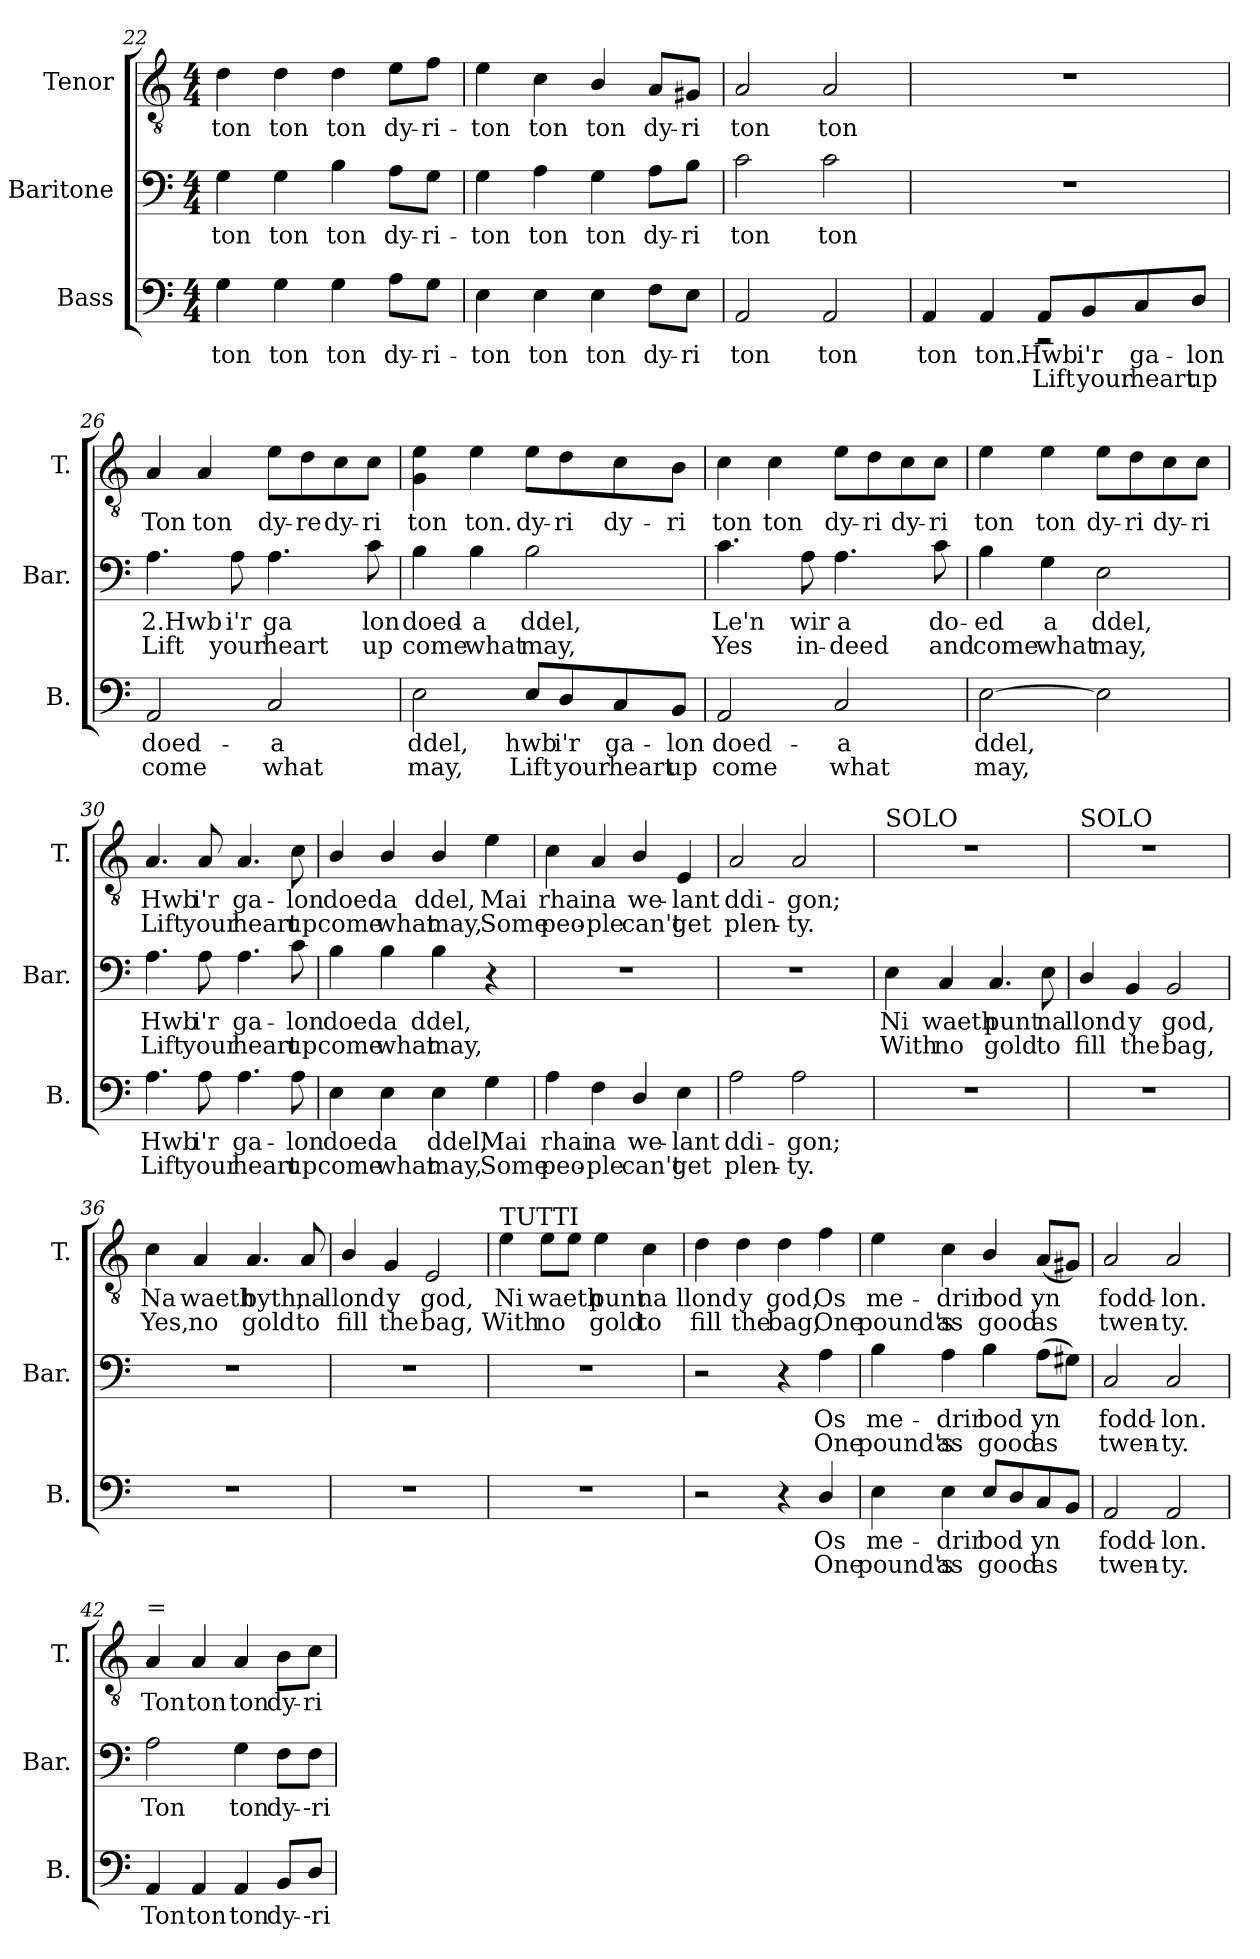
**kern	**text	**text	**kern	**text	**text	**kern	**text	**text
*part3	*part3	*part3	*part2	*part2	*part2	*part1	*part1	*part1
*staff3	*staff3	*staff3	*staff2	*staff2	*staff2	*staff1	*staff1	*staff1
*I"Bass	*	*	*I"Baritone	*	*	*I"Tenor	*	*
*I'B.	*	*	*I'Bar.	*	*	*I'T.	*	*
*clefF4	*	*	*clefF4	*	*	*clefGv2	*	*
*	*	*	*	*	*	*ITrd7c12	*	*
*k[]	*	*	*k[]	*	*	*k[]	*	*
*M4/4	*	*	*M4/4	*	*	*M4/4	*	*
=22	=22	=22	=22	=22	=22	=22	=22	=22
!	!LO:LY:b	!	!	!LO:LY:b	!	!	!LO:LY:b	!
4G\	ton	.	4G\	ton	.	4D\	ton	.
!	!LO:LY:b	!	!	!LO:LY:b	!	!	!LO:LY:b	!
4G\	ton	.	4G\	ton	.	4D\	ton	.
!	!LO:LY:b	!	!	!LO:LY:b	!	!	!LO:LY:b	!
4G\	ton	.	4B\	ton	.	4D\	ton	.
!	!LO:LY:b	!	!	!LO:LY:b	!	!	!LO:LY:b	!
8A\L	dy-	.	8A\L	dy-	.	8E\L	dy-	.
!	!LO:LY:b	!	!	!LO:LY:b	!	!	!LO:LY:b	!
8G\J	ri-	.	8G\J	ri-	.	8F\J	ri-	.
=23	=23	=23	=23	=23	=23	=23	=23	=23
!	!LO:LY:b	!	!	!LO:LY:b	!	!	!LO:LY:b	!
4E\	ton	.	4G\	ton	.	4E\	ton	.
!	!LO:LY:b	!	!	!LO:LY:b	!	!	!LO:LY:b	!
4E\	ton	.	4A\	ton	.	4C\	ton	.
!	!LO:LY:b	!	!	!LO:LY:b	!	!	!LO:LY:b	!
4E\	ton	.	4G\	ton	.	4BB/	ton	.
!	!LO:LY:b	!	!	!LO:LY:b	!	!	!LO:LY:b	!
8F\L	dy-	.	8A\L	dy-	.	8AA/L	dy-	.
!	!LO:LY:b	!	!	!LO:LY:b	!	!	!LO:LY:b	!
8E\J	ri	.	8B\J	ri	.	8GG#X/J	ri	.
=24	=24	=24	=24	=24	=24	=24	=24	=24
!	!LO:LY:b	!	!	!LO:LY:b	!	!	!LO:LY:b	!
2AA/	ton	.	2c\	ton	.	2AA/	ton	.
!	!LO:LY:b	!	!	!LO:LY:b	!	!	!LO:LY:b	!
2AA/	ton	.	2c\	ton	.	2AA/	ton	.
!!LO:LB:g=z
=25	=25	=25	=25	=25	=25	=25	=25	=25
!	!LO:LY:b	!	!	!	!	!	!	!
*^	*	*	*	*	*	*	*	*
4AA/	2ryy	ton	.	1r	.	.	1r	.	.
!	!	!LO:LY:b	!	!	!	!	!	!	!
4AA/	.	ton.	.	.	.	.	.	.	.
!	!	!LO:LY:b	!LO:LY:b	!	!	!	!	!	!
8AA/L	2r	Hwb	Lift	.	.	.	.	.	.
!	!	!LO:LY:b	!LO:LY:b	!	!	!	!	!	!
8BB/	.	i'r	your	.	.	.	.	.	.
!	!	!LO:LY:b	!LO:LY:b	!	!	!	!	!	!
8C/	.	ga-	heart	.	.	.	.	.	.
!	!	!LO:LY:b	!LO:LY:b	!	!	!	!	!	!
8D/J	.	-lon	up	.	.	.	.	.	.
*v	*v	*	*	*	*	*	*	*	*
=26	=26	=26	=26	=26	=26	=26	=26	=26
!	!LO:LY:b	!LO:LY:b	!	!LO:LY:b	!LO:LY:b	!	!LO:LY:b	!
2AA/	doed-	come	4.A\	2.Hwb	Lift	4AA/	Ton	.
!	!	!	!	!	!	!	!LO:LY:b	!
.	.	.	.	.	.	4AA/	ton	.
!	!	!	!	!LO:LY:b	!LO:LY:b	!	!	!
.	.	.	8A\	i'r	your	.	.	.
!	!LO:LY:b	!LO:LY:b	!	!LO:LY:b	!LO:LY:b	!	!LO:LY:b	!
2C/	-a	what	4.A\	ga	heart	8E\L	dy-	.
!	!	!	!	!	!	!	!LO:LY:b	!
.	.	.	.	.	.	8D\	-re	.
!	!	!	!	!	!	!	!LO:LY:b	!
.	.	.	.	.	.	8C\	dy-	.
!	!	!	!	!LO:LY:b	!LO:LY:b	!	!LO:LY:b	!
.	.	.	8c\	lon	up	8C\J	-ri	.
=27	=27	=27	=27	=27	=27	=27	=27	=27
!	!LO:LY:b	!LO:LY:b	!	!LO:LY:b	!LO:LY:b	!	!LO:LY:b	!
2E\	ddel,	may,	4B\	doed-	come	4GG\ 4E\	ton	.
!	!	!	!	!LO:LY:b	!LO:LY:b	!	!LO:LY:b	!
.	.	.	4B\	-a	what	4E\	ton.	.
!	!LO:LY:b	!LO:LY:b	!	!LO:LY:b	!LO:LY:b	!	!LO:LY:b	!
8E/L	hwb	Lift	2B\	ddel,	may,	8E\L	dy-	.
!	!LO:LY:b	!LO:LY:b	!	!	!	!	!LO:LY:b	!
8D/	i'r	your	.	.	.	8D\	-ri	.
!	!LO:LY:b	!LO:LY:b	!	!	!	!	!LO:LY:b	!
8C/	ga-	heart	.	.	.	8C\	dy-	.
!	!LO:LY:b	!LO:LY:b	!	!	!	!	!LO:LY:b	!
8BB/J	-lon	up	.	.	.	8BB\J	-ri	.
=28	=28	=28	=28	=28	=28	=28	=28	=28
!	!LO:LY:b	!LO:LY:b	!	!LO:LY:b	!LO:LY:b	!	!LO:LY:b	!
2AA/	doed-	come	4.c\	Le'n	Yes	4C\	ton	.
!	!	!	!	!	!	!	!LO:LY:b	!
.	.	.	.	.	.	4C\	ton	.
!	!	!	!	!LO:LY:b	!LO:LY:b	!	!	!
.	.	.	8A\	wir	in-	.	.	.
!	!LO:LY:b	!LO:LY:b	!	!LO:LY:b	!LO:LY:b	!	!LO:LY:b	!
2C/	-a	what	4.A\	a	-deed	8E\L	dy-	.
!	!	!	!	!	!	!	!LO:LY:b	!
.	.	.	.	.	.	8D\	-ri	.
!	!	!	!	!	!	!	!LO:LY:b	!
.	.	.	.	.	.	8C\	dy-	.
!	!	!	!	!LO:LY:b	!LO:LY:b	!	!LO:LY:b	!
.	.	.	8c\	do-	and	8C\J	-ri	.
=29	=29	=29	=29	=29	=29	=29	=29	=29
!	!LO:LY:b	!LO:LY:b	!	!LO:LY:b	!LO:LY:b	!	!LO:LY:b	!
[2E\	ddel,	may,	4B\	-ed	come	4E\	ton	.
!	!	!	!	!LO:LY:b	!LO:LY:b	!	!LO:LY:b	!
.	.	.	4G\	a	what	4E\	ton	.
!	!	!	!	!LO:LY:b	!LO:LY:b	!	!LO:LY:b	!
2E\]	.	.	2E\	ddel,	may,	8E\L	dy-	.
!	!	!	!	!	!	!	!LO:LY:b	!
.	.	.	.	.	.	8D\	-ri	.
!	!	!	!	!	!	!	!LO:LY:b	!
.	.	.	.	.	.	8C\	dy-	.
!	!	!	!	!	!	!	!LO:LY:b	!
.	.	.	.	.	.	8C\J	-ri	.
=30	=30	=30	=30	=30	=30	=30	=30	=30
!	!LO:LY:b	!LO:LY:b	!	!LO:LY:b	!LO:LY:b	!	!LO:LY:b	!LO:LY:b
4.A\	Hwb	Lift	4.A\	Hwb	Lift	4.AA/	Hwb	Lift
!	!LO:LY:b	!LO:LY:b	!	!LO:LY:b	!LO:LY:b	!	!LO:LY:b	!LO:LY:b
8A\	i'r	your	8A\	i'r	your	8AA/	i'r	your
!	!LO:LY:b	!LO:LY:b	!	!LO:LY:b	!LO:LY:b	!	!LO:LY:b	!LO:LY:b
4.A\	ga-	heart	4.A\	ga-	heart	4.AA/	ga-	heart
!	!LO:LY:b	!LO:LY:b	!	!LO:LY:b	!LO:LY:b	!	!LO:LY:b	!LO:LY:b
8A\	-lon	up	8c\	-lon	up	8C\	-lon	up
!!LO:PB:g=z
=31	=31	=31	=31	=31	=31	=31	=31	=31
!	!LO:LY:b	!LO:LY:b	!	!LO:LY:b	!LO:LY:b	!	!LO:LY:b	!LO:LY:b
4E\	doed	come	4B\	doed	come	4BB/	doed	come
!	!LO:LY:b	!LO:LY:b	!	!LO:LY:b	!LO:LY:b	!	!LO:LY:b	!LO:LY:b
4E\	a	what	4B\	a	what	4BB/	a	what
!	!LO:LY:b	!LO:LY:b	!	!LO:LY:b	!LO:LY:b	!	!LO:LY:b	!LO:LY:b
4E\	ddel,	may,	4B\	ddel,	may,	4BB/	ddel,	may,
!	!LO:LY:b	!LO:LY:b	!	!	!	!	!LO:LY:b	!LO:LY:b
4G\	Mai	Some	4r	.	.	4E\	Mai	Some
=32	=32	=32	=32	=32	=32	=32	=32	=32
!	!LO:LY:b	!LO:LY:b	!	!	!	!	!LO:LY:b	!LO:LY:b
4A\	rhai	peo-	1r	.	.	4C\	rhai	peo-
!	!LO:LY:b	!LO:LY:b	!	!	!	!	!LO:LY:b	!LO:LY:b
4F\	na	-ple	.	.	.	4AA/	na	-ple
!	!LO:LY:b	!LO:LY:b	!	!	!	!	!LO:LY:b	!LO:LY:b
4D/	we-	can't	.	.	.	4BB/	we-	can't
!	!LO:LY:b	!LO:LY:b	!	!	!	!	!LO:LY:b	!LO:LY:b
4E\	-lant	get	.	.	.	4EE/	-lant	get
=33	=33	=33	=33	=33	=33	=33	=33	=33
!	!LO:LY:b	!LO:LY:b	!	!	!	!	!LO:LY:b	!LO:LY:b
2A\	ddi-	plen-	1r	.	.	2AA/	ddi-	plen-
!	!LO:LY:b	!LO:LY:b	!	!	!	!	!LO:LY:b	!LO:LY:b
2A\	-gon;	-ty.	.	.	.	2AA/	-gon;	-ty.
=34	=34	=34	=34	=34	=34	=34	=34	=34
!	!	!	!	!	!	!LO:TX:a:t=SOLO	!	!
!	!	!	!	!LO:LY:b	!LO:LY:b	!	!	!
1r	.	.	4E\	Ni	With	1r	.	.
!	!	!	!	!LO:LY:b	!LO:LY:b	!	!	!
.	.	.	4C/	waeth	no	.	.	.
!	!	!	!	!LO:LY:b	!LO:LY:b	!	!	!
.	.	.	4.C/	punt	gold	.	.	.
!	!	!	!	!LO:LY:b	!LO:LY:b	!	!	!
.	.	.	8E\	na	to	.	.	.
=35	=35	=35	=35	=35	=35	=35	=35	=35
!	!	!	!	!	!	!LO:TX:a:t=SOLO	!	!
!	!	!	!	!LO:LY:b	!LO:LY:b	!	!	!
1r	.	.	4D/	llond	fill	1r	.	.
!	!	!	!	!LO:LY:b	!LO:LY:b	!	!	!
.	.	.	4BB/	y	the	.	.	.
!	!	!	!	!LO:LY:b	!LO:LY:b	!	!	!
.	.	.	2BB/	god,	bag,	.	.	.
=36	=36	=36	=36	=36	=36	=36	=36	=36
!	!	!	!	!	!	!	!LO:LY:b	!LO:LY:b
1r	.	.	1r	.	.	4C\	Na	Yes,
!	!	!	!	!	!	!	!LO:LY:b	!LO:LY:b
.	.	.	.	.	.	4AA/	waeth	no
!	!	!	!	!	!	!	!LO:LY:b	!LO:LY:b
.	.	.	.	.	.	4.AA/	byth,	gold
!	!	!	!	!	!	!	!LO:LY:b	!LO:LY:b
.	.	.	.	.	.	8AA/	na	to
=37	=37	=37	=37	=37	=37	=37	=37	=37
!	!	!	!	!	!	!	!LO:LY:b	!LO:LY:b
1r	.	.	1r	.	.	4BB/	llond	fill
!	!	!	!	!	!	!	!LO:LY:b	!LO:LY:b
.	.	.	.	.	.	4GG/	y	the
!	!	!	!	!	!	!	!LO:LY:b	!LO:LY:b
.	.	.	.	.	.	2EE/	god,	bag,
=38	=38	=38	=38	=38	=38	=38	=38	=38
!	!	!	!	!	!	!LO:TX:a:t=TUTTI	!	!
!	!	!	!	!	!	!	!LO:LY:b	!LO:LY:b
1r	.	.	1r	.	.	4E\	Ni	With
!	!	!	!	!	!	!	!LO:LY:b	!LO:LY:b
.	.	.	.	.	.	8E\L	waeth	no
.	.	.	.	.	.	8E\J	.	.
!	!	!	!	!	!	!	!LO:LY:b	!LO:LY:b
.	.	.	.	.	.	4E\	punt	gold
!	!	!	!	!	!	!	!LO:LY:b	!LO:LY:b
.	.	.	.	.	.	4C\	na	to
!!LO:LB:g=z
=39	=39	=39	=39	=39	=39	=39	=39	=39
!	!	!	!	!	!	!	!LO:LY:b	!LO:LY:b
2r	.	.	2r	.	.	4D\	llond	fill
!	!	!	!	!	!	!	!LO:LY:b	!LO:LY:b
.	.	.	.	.	.	4D\	y	the
!	!	!	!	!	!	!	!LO:LY:b	!LO:LY:b
4r	.	.	4r	.	.	4D\	god,	bag,
!	!LO:LY:b	!LO:LY:b	!	!LO:LY:b	!LO:LY:b	!	!LO:LY:b	!LO:LY:b
4D/	Os	One	4A\	Os	One	4F\	Os	One
=40	=40	=40	=40	=40	=40	=40	=40	=40
!	!LO:LY:b	!LO:LY:b	!	!LO:LY:b	!LO:LY:b	!	!LO:LY:b	!LO:LY:b
4E\	me-	pound's	4B\	me-	pound's	4E\	me-	pound's
!	!LO:LY:b	!LO:LY:b	!	!LO:LY:b	!LO:LY:b	!	!LO:LY:b	!LO:LY:b
4E\	-drir	as	4A\	-drir	as	4C\	-drir	as
!	!LO:LY:b	!LO:LY:b	!	!LO:LY:b	!LO:LY:b	!	!LO:LY:b	!LO:LY:b
8E/L	bod	good	4B\	bod	good	4BB/	bod	good
8D/	.	.	.	.	.	.	.	.
!	!LO:LY:b	!LO:LY:b	!	!LO:LY:b	!LO:LY:b	!	!LO:LY:b	!LO:LY:b
8C/	yn	as	(8A\L	yn	as	(8AA/L	yn	as
8BB/J	.	.	8G#X\J)	.	.	8GG#X/J)	.	.
=41	=41	=41	=41	=41	=41	=41	=41	=41
!	!LO:LY:b	!LO:LY:b	!	!LO:LY:b	!LO:LY:b	!	!LO:LY:b	!LO:LY:b
2AA/	fodd-	twen-	2C/	fodd-	twen-	2AA/	fodd-	twen-
!	!LO:LY:b	!LO:LY:b	!	!LO:LY:b	!LO:LY:b	!	!LO:LY:b	!LO:LY:b
2AA/	-lon.	-ty.	2C/	-lon.	-ty.	2AA/	-lon.	-ty.
=42	=42	=42	=42	=42	=42	=42	=42	=42
!	!	!	!	!	!	!LO:TX:a:t==	!	!
!	!LO:LY:b	!	!	!LO:LY:b	!	!	!LO:LY:b	!
4AA/	Ton	.	2A\	Ton	.	4AA/	Ton	.
!	!LO:LY:b	!	!	!	!	!	!LO:LY:b	!
4AA/	ton	.	.	.	.	4AA/	ton	.
!	!LO:LY:b	!	!	!LO:LY:b	!	!	!LO:LY:b	!
4AA/	ton	.	4G\	ton	.	4AA/	ton	.
!	!LO:LY:b	!	!	!LO:LY:b	!	!	!LO:LY:b	!
8BB/L	dy-	.	8F\L	dy-	.	8BB\L	dy-	.
!	!LO:LY:b	!	!	!LO:LY:b	!	!	!LO:LY:b	!
8D/J	--ri-	.	8F\J	--ri-	.	8C\J	ri	.
=	=	=	=	=	=	=	=	=
*-	*-	*-	*-	*-	*-	*-	*-	*-
